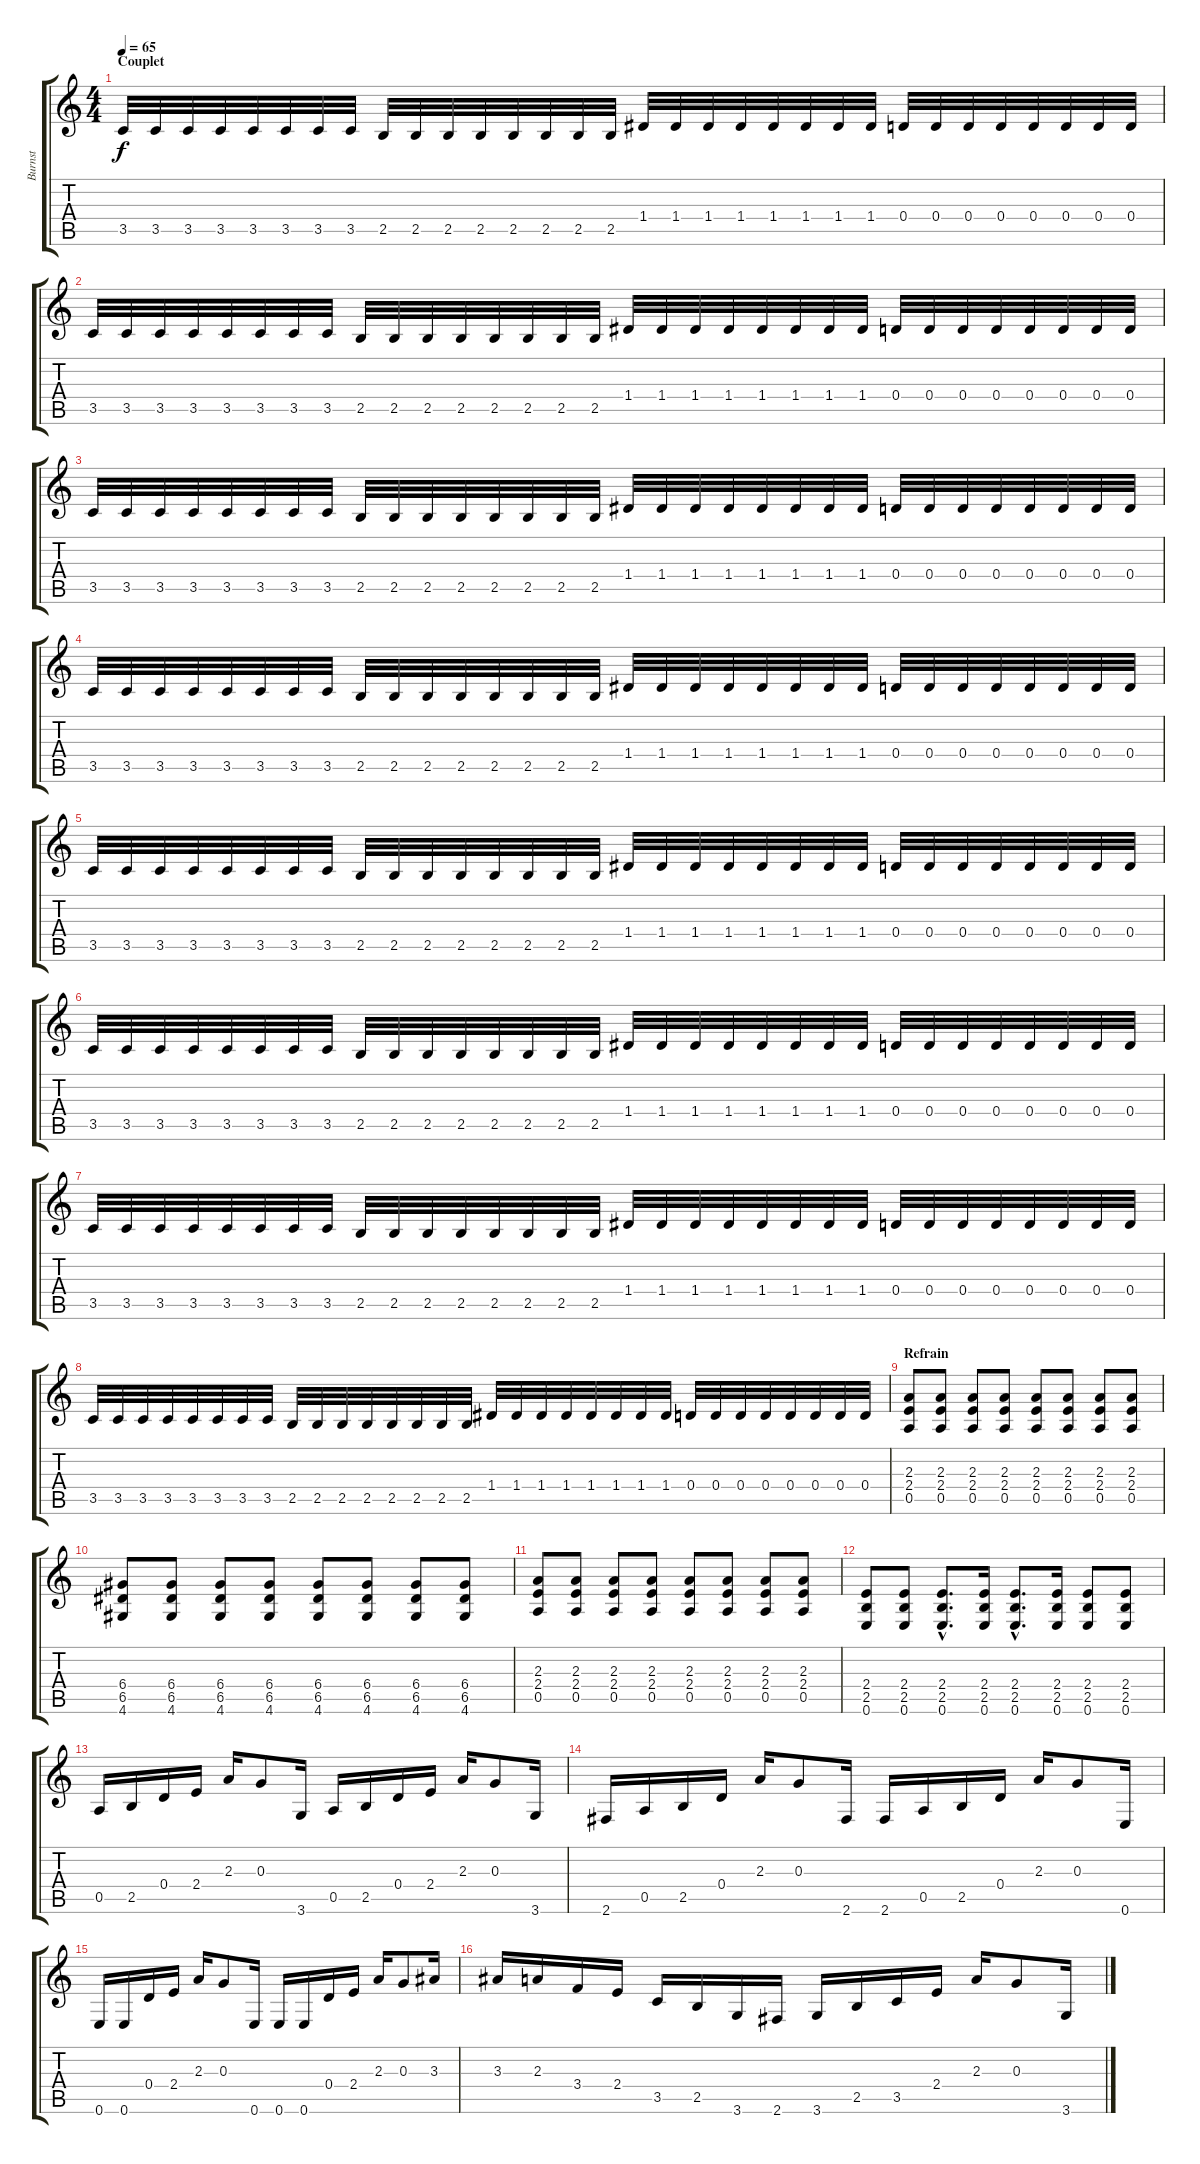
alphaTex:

\track ("Burnst" "Burnst") {instrument electricguitarclean}
\staff {score tabs}
\tuning (E4 B3 G3 D3 A2 E2) {hide}
\ts (4 4)
\section ("" "Couplet")
\tempo 65
\clef g2
\ks c
3.5.32{dy f} 3.5.32 3.5.32 3.5.32 3.5.32 3.5.32 3.5.32 3.5.32 2.5.32 2.5.32 2.5.32 2.5.32 2.5.32 2.5.32 2.5.32 2.5.32 1.4.32 1.4.32 1.4.32 1.4.32 1.4.32 1.4.32 1.4.32 1.4.32 0.4.32 0.4.32 0.4.32 0.4.32 0.4.32 0.4.32 0.4.32 0.4.32 |
3.5.32 3.5.32 3.5.32 3.5.32 3.5.32 3.5.32 3.5.32 3.5.32 2.5.32 2.5.32 2.5.32 2.5.32 2.5.32 2.5.32 2.5.32 2.5.32 1.4.32 1.4.32 1.4.32 1.4.32 1.4.32 1.4.32 1.4.32 1.4.32 0.4.32 0.4.32 0.4.32 0.4.32 0.4.32 0.4.32 0.4.32 0.4.32 |
3.5.32 3.5.32 3.5.32 3.5.32 3.5.32 3.5.32 3.5.32 3.5.32 2.5.32 2.5.32 2.5.32 2.5.32 2.5.32 2.5.32 2.5.32 2.5.32 1.4.32 1.4.32 1.4.32 1.4.32 1.4.32 1.4.32 1.4.32 1.4.32 0.4.32 0.4.32 0.4.32 0.4.32 0.4.32 0.4.32 0.4.32 0.4.32 |
3.5.32 3.5.32 3.5.32 3.5.32 3.5.32 3.5.32 3.5.32 3.5.32 2.5.32 2.5.32 2.5.32 2.5.32 2.5.32 2.5.32 2.5.32 2.5.32 1.4.32 1.4.32 1.4.32 1.4.32 1.4.32 1.4.32 1.4.32 1.4.32 0.4.32 0.4.32 0.4.32 0.4.32 0.4.32 0.4.32 0.4.32 0.4.32 |
3.5.32 3.5.32 3.5.32 3.5.32 3.5.32 3.5.32 3.5.32 3.5.32 2.5.32 2.5.32 2.5.32 2.5.32 2.5.32 2.5.32 2.5.32 2.5.32 1.4.32 1.4.32 1.4.32 1.4.32 1.4.32 1.4.32 1.4.32 1.4.32 0.4.32 0.4.32 0.4.32 0.4.32 0.4.32 0.4.32 0.4.32 0.4.32 |
3.5.32 3.5.32 3.5.32 3.5.32 3.5.32 3.5.32 3.5.32 3.5.32 2.5.32 2.5.32 2.5.32 2.5.32 2.5.32 2.5.32 2.5.32 2.5.32 1.4.32 1.4.32 1.4.32 1.4.32 1.4.32 1.4.32 1.4.32 1.4.32 0.4.32 0.4.32 0.4.32 0.4.32 0.4.32 0.4.32 0.4.32 0.4.32 |
3.5.32 3.5.32 3.5.32 3.5.32 3.5.32 3.5.32 3.5.32 3.5.32 2.5.32 2.5.32 2.5.32 2.5.32 2.5.32 2.5.32 2.5.32 2.5.32 1.4.32 1.4.32 1.4.32 1.4.32 1.4.32 1.4.32 1.4.32 1.4.32 0.4.32 0.4.32 0.4.32 0.4.32 0.4.32 0.4.32 0.4.32 0.4.32 |
3.5.32 3.5.32 3.5.32 3.5.32 3.5.32 3.5.32 3.5.32 3.5.32 2.5.32 2.5.32 2.5.32 2.5.32 2.5.32 2.5.32 2.5.32 2.5.32 1.4.32 1.4.32 1.4.32 1.4.32 1.4.32 1.4.32 1.4.32 1.4.32 0.4.32 0.4.32 0.4.32 0.4.32 0.4.32 0.4.32 0.4.32 0.4.32 |
\section ("" "Refrain")
(2.3 2.4 0.5).8 (2.3 2.4 0.5).8 (2.3 2.4 0.5).8 (2.3 2.4 0.5).8 (2.3 2.4 0.5).8 (2.3 2.4 0.5).8 (2.3 2.4 0.5).8 (2.3 2.4 0.5).8 |
(6.4 6.5 4.6).8 (6.4 6.5 4.6).8 (6.4 6.5 4.6).8 (6.4 6.5 4.6).8 (6.4 6.5 4.6).8 (6.4 6.5 4.6).8 (6.4 6.5 4.6).8 (6.4 6.5 4.6).8 |
(2.3 2.4 0.5).8 (2.3 2.4 0.5).8 (2.3 2.4 0.5).8 (2.3 2.4 0.5).8 (2.3 2.4 0.5).8 (2.3 2.4 0.5).8 (2.3 2.4 0.5).8 (2.3 2.4 0.5).8 |
(2.4 2.5 0.6).8 (2.4 2.5 0.6).8 (2.4{hac} 2.5{hac} 0.6{hac}).8{d} (2.4 2.5 0.6).16 (2.4{hac} 2.5{hac} 0.6{hac}).8{d} (2.4 2.5 0.6).16 (2.4 2.5 0.6).8 (2.4 2.5 0.6).8 |
0.5.16 2.5.16 0.4.16 2.4.16 2.3.16 0.3.8 3.6.16 0.5.16 2.5.16 0.4.16 2.4.16 2.3.16 0.3.8 3.6.16 |
2.6.16 0.5.16 2.5.16 0.4.16 2.3.16 0.3.8 2.6.16 2.6.16 0.5.16 2.5.16 0.4.16 2.3.16 0.3.8 0.6.16 |
0.6.16 0.6.16 0.4.16 2.4.16 2.3.16 0.3.8 0.6.16 0.6.16 0.6.16 0.4.16 2.4.16 2.3.16 0.3.8 3.3.16 |
3.3.16 2.3.16 3.4.16 2.4.16 3.5.16 2.5.16 3.6.16 2.6.16 3.6.16 2.5.16 3.5.16 2.4.16 2.3.16 0.3.8 3.6.16
